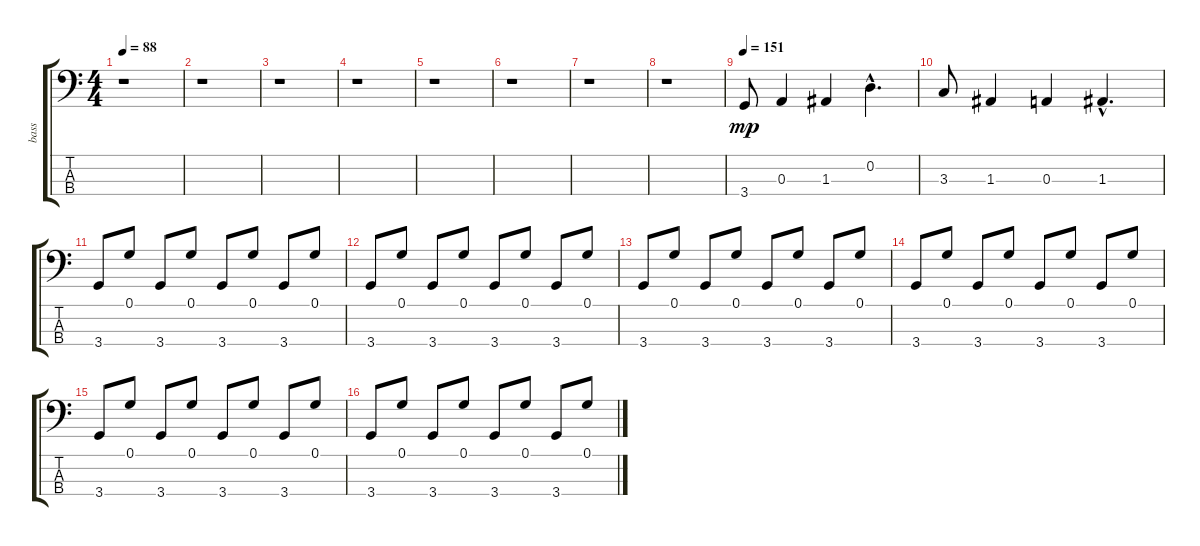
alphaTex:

\track ("bass" "bass") {instrument fretlessbass}
\staff {score tabs}
\tuning (G2 D2 A1 E1) {hide}
\ts (4 4)
\tempo 88
\clef f4
\ks c
r.1{dy mp instrument fretlessbass} |
r.1 |
r.1 |
r.1 |
r.1 |
r.1 |
r.1 |
r.1 |
\tempo 151
3.4.8 0.3.4 1.3.4 0.2{hac}.4{d} |
3.3.8 1.3.4 0.3.4 1.3{hac}.4{d} |
3.4.8 0.1.8 3.4.8 0.1.8 3.4.8 0.1.8 3.4.8 0.1.8 |
3.4.8 0.1.8 3.4.8 0.1.8 3.4.8 0.1.8 3.4.8 0.1.8 |
3.4.8 0.1.8 3.4.8 0.1.8 3.4.8 0.1.8 3.4.8 0.1.8 |
3.4.8 0.1.8 3.4.8 0.1.8 3.4.8 0.1.8 3.4.8 0.1.8 |
3.4.8 0.1.8 3.4.8 0.1.8 3.4.8 0.1.8 3.4.8 0.1.8 |
3.4.8 0.1.8 3.4.8 0.1.8 3.4.8 0.1.8 3.4.8 0.1.8
